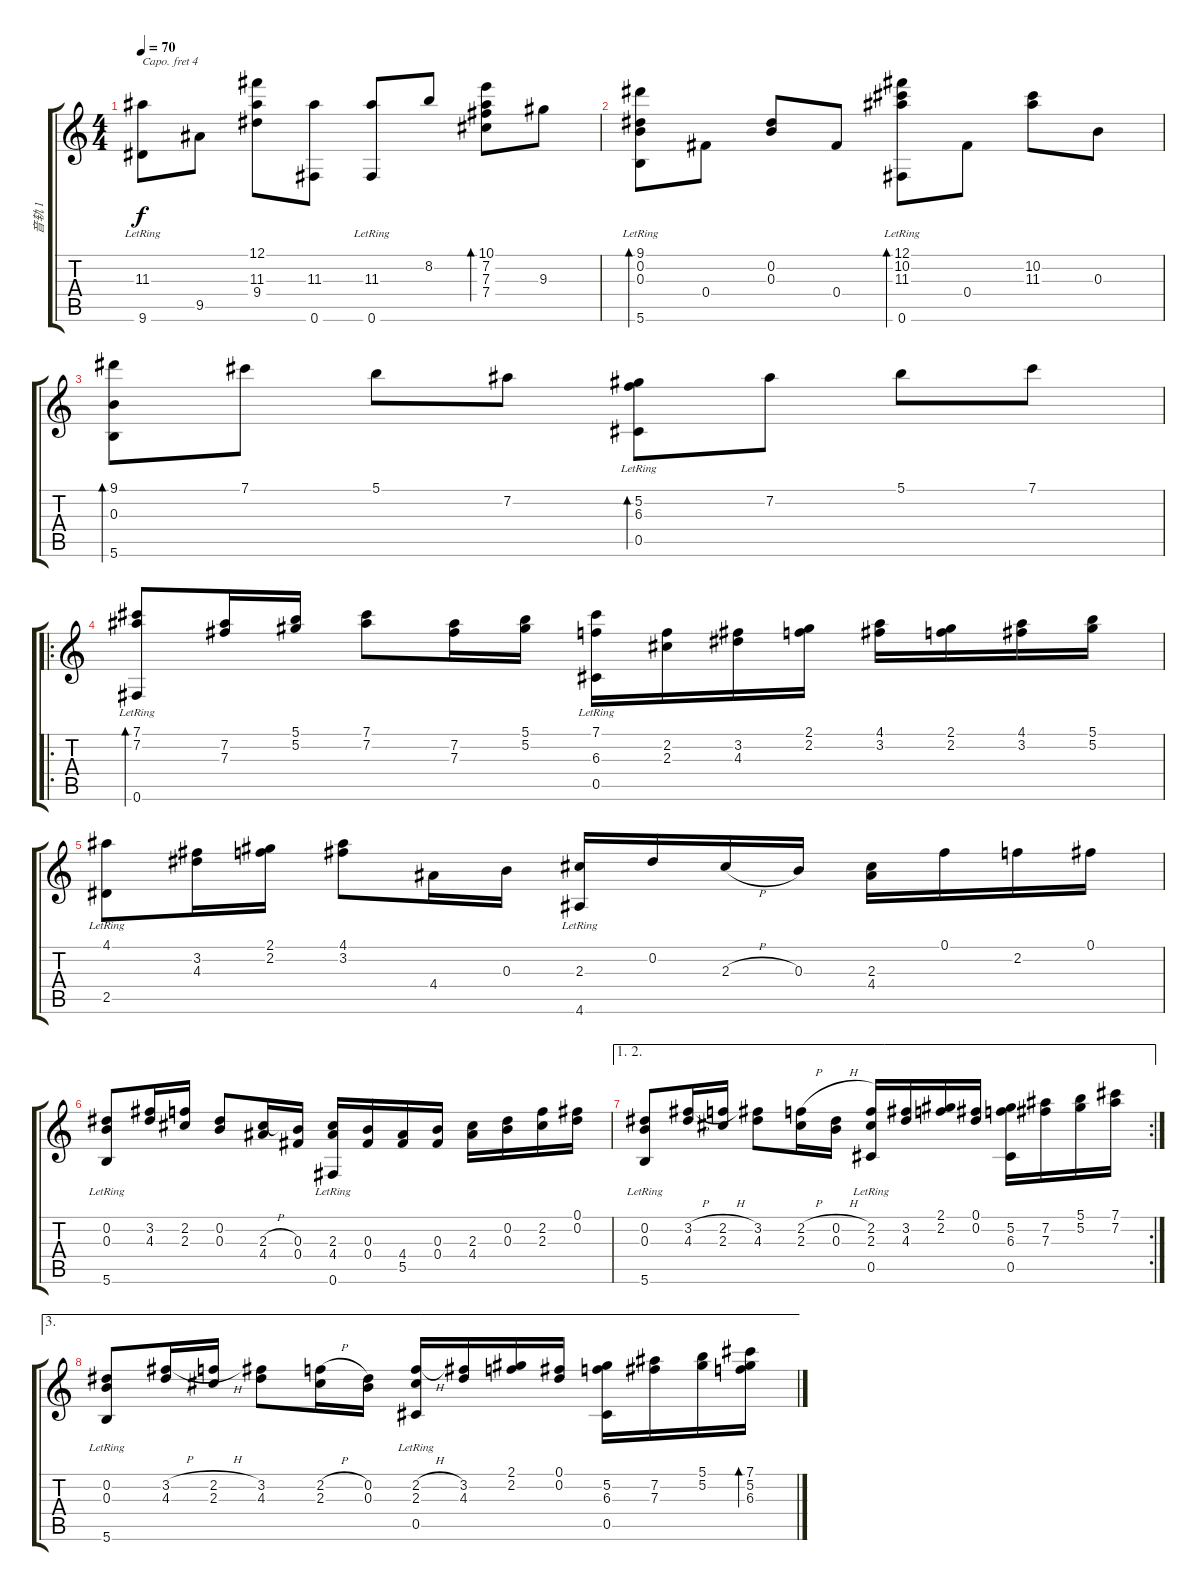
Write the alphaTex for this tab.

\track ("音轨 1" "音轨 1") {instrument acousticguitarnylon}
\staff {score tabs}
\capo 4
\tuning (D4 B3 G3 D3 A2 D2) {hide}
\ts (4 4)
\tempo 70
\clef g2
\ks c
(11.3 9.6{lr}).8{dy f} 9.5.8 (12.1 11.3 9.4).8 (11.3 0.6).8 (11.3 0.6{lr}).8 8.2.8 (10.1 7.2 7.3 7.4).8{bd 60} 9.3.8 |
(9.1 0.2 0.3 5.6{lr}).8{bd 120} 0.4.8 (0.2 0.3).8 0.4.8 (12.1 10.2 11.3 0.6{lr}).8{bd 120} 0.4.8 (10.2 11.3).8 0.3.8 |
(9.1 0.3 5.6).8{bd 120} 7.1.8 5.1.8 7.2.8 (5.2 6.3 0.5{lr}).8{bd 120} 7.2.8 5.1.8 7.1.8 |
\ro
(7.1 7.2 0.6{lr}).8{bd 60} (7.2 7.3).16 (5.1 5.2).16 (7.1 7.2).8 (7.2 7.3).16 (5.1 5.2).16 (7.1 6.3 0.5{lr}).16 (2.2 2.3).16 (3.2 4.3).16 (2.1 2.2).16 (4.1 3.2).16 (2.1 2.2).16 (4.1 3.2).16 (5.1 5.2).16 |
(4.1 2.5{lr}).8 (3.2 4.3).16 (2.1 2.2).16 (4.1 3.2).8 4.4.16 0.3.16 (2.3 4.6{lr}).16 0.2.16 2.3{h}.16 0.3.16 (2.3 4.4).16 0.1.16 2.2.16 0.1.16 |
(0.2 0.3 5.6{lr}).8 (3.2 4.3).16 (2.2 2.3).16 (0.2 0.3).8 (2.3{h} 4.4).16 (0.3 0.4).16 (2.3 4.4 0.6{lr}).16 (0.3 0.4).16 (4.4 5.5).16 (0.3 0.4).16 (2.3 4.4).16 (0.2 0.3).16 (2.2 2.3).16 (0.1 0.2).16 |
\ae (1 2)
\rc 2
(0.2 0.3 5.6{lr}).8 (3.2{h} 4.3).16 (2.2{h} 2.3).16 (3.2 4.3).8 (2.2{h} 2.3).16 (0.2{h} 0.3).16 (2.2 2.3 0.5{lr}).16 (3.2 4.3).16 (2.1 2.2).16 (0.1 0.2).16 (5.2 6.3 0.5).16 (7.2 7.3).16 (5.1 5.2).16 (7.1 7.2).16 |
\ae 3
(0.2 0.3 5.6{lr}).8 (3.2{h} 4.3).16 (2.2{h} 2.3).16 (3.2 4.3).8 (2.2{h} 2.3).16 (0.2 0.3).16 (2.2{h} 2.3 0.5{lr}).16 (3.2 4.3).16 (2.1 2.2).16 (0.1 0.2).16 (5.2 6.3 0.5).16 (7.2 7.3).16 (5.1 5.2).16 (7.1 5.2 6.3).16{bd 480}
